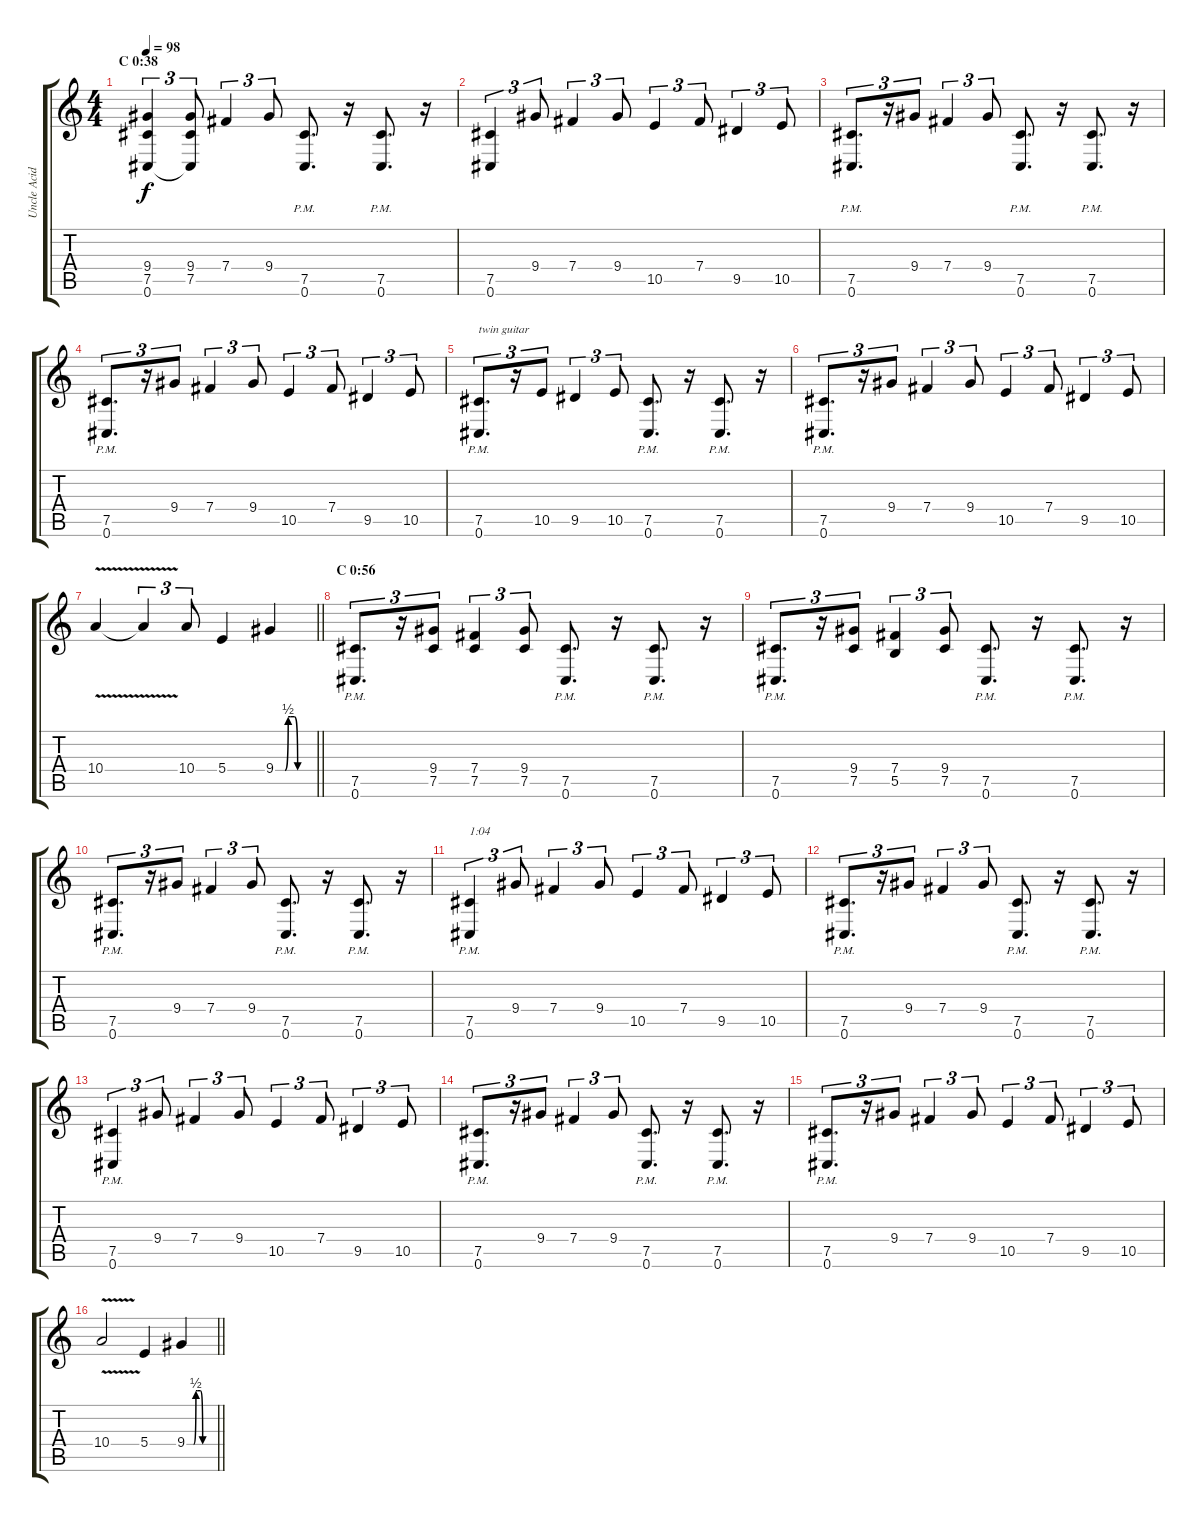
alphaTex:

\track ("Uncle Acid (rhythm guitar) - right" "Uncle Acid") {instrument overdrivenguitar}
\staff {score tabs}
\tuning (Db4 Ab3 E3 B2 Gb2 Db2) {hide}
\ts (4 4)
\section ("" "C 0:38")
\tempo 98
\clef g2
\ks c
(9.4 7.5 0.6).4{tu (3 2) dy f} (9.4 7.5 0.6{t}).8{tu (3 2)} 7.4.4{tu (3 2)} 9.4.8{tu (3 2)} (7.5{pm} 0.6{pm}).8{d} r.16 (7.5{pm} 0.6{pm}).8{d} r.16 |
(7.5 0.6).4{tu (3 2)} 9.4.8{tu (3 2)} 7.4.4{tu (3 2)} 9.4.8{tu (3 2)} 10.5.4{tu (3 2)} 7.4.8{tu (3 2)} 9.5.4{tu (3 2)} 10.5.8{tu (3 2)} |
(7.5{pm} 0.6{pm}).8{d tu (3 2)} r.16{tu (3 2)} 9.4.8{tu (3 2)} 7.4.4{tu (3 2)} 9.4.8{tu (3 2)} (7.5{pm} 0.6{pm}).8{d} r.16 (7.5{pm} 0.6{pm}).8{d} r.16 |
(7.5{pm} 0.6{pm}).8{d tu (3 2)} r.16{tu (3 2)} 9.4.8{tu (3 2)} 7.4.4{tu (3 2)} 9.4.8{tu (3 2)} 10.5.4{tu (3 2)} 7.4.8{tu (3 2)} 9.5.4{tu (3 2)} 10.5.8{tu (3 2)} |
(7.5{pm} 0.6{pm}).8{d tu (3 2) txt "twin guitar"} r.16{tu (3 2)} 10.5.8{tu (3 2)} 9.5.4{tu (3 2)} 10.5.8{tu (3 2)} (7.5{pm} 0.6{pm}).8{d} r.16 (7.5{pm} 0.6{pm}).8{d} r.16 |
(7.5{pm} 0.6{pm}).8{d tu (3 2)} r.16{tu (3 2)} 9.4.8{tu (3 2)} 7.4.4{tu (3 2)} 9.4.8{tu (3 2)} 10.5.4{tu (3 2)} 7.4.8{tu (3 2)} 9.5.4{tu (3 2)} 10.5.8{tu (3 2)} |
\barLineRight lightlight
10.4{v}.4 10.4{t}.4{tu (3 2)} 10.4.8{tu (3 2)} 5.4.4 9.4{be (custom 0 0 10 0 15 0 20 2 24 2 30 2 35 0 60 0)}.4 |
\section ("" "C 0:56")
(7.5{pm} 0.6{pm}).8{d tu (3 2)} r.16{tu (3 2)} (9.4 7.5).8{tu (3 2)} (7.4 7.5).4{tu (3 2)} (9.4 7.5).8{tu (3 2)} (7.5{pm} 0.6{pm}).8{d} r.16 (7.5{pm} 0.6{pm}).8{d} r.16 |
(7.5{pm} 0.6{pm}).8{d tu (3 2)} r.16{tu (3 2)} (9.4 7.5).8{tu (3 2)} (7.4 5.5).4{tu (3 2)} (9.4 7.5).8{tu (3 2)} (7.5{pm} 0.6{pm}).8{d} r.16 (7.5{pm} 0.6{pm}).8{d} r.16 |
(7.5{pm} 0.6{pm}).8{d tu (3 2)} r.16{tu (3 2)} 9.4.8{tu (3 2)} 7.4.4{tu (3 2)} 9.4.8{tu (3 2)} (7.5{pm} 0.6{pm}).8{d} r.16 (7.5{pm} 0.6{pm}).8{d} r.16 |
(7.5{pm} 0.6{pm}).4{tu (3 2) txt "1:04"} 9.4.8{tu (3 2)} 7.4.4{tu (3 2)} 9.4.8{tu (3 2)} 10.5.4{tu (3 2)} 7.4.8{tu (3 2)} 9.5.4{tu (3 2)} 10.5.8{tu (3 2)} |
(7.5{pm} 0.6{pm}).8{d tu (3 2)} r.16{tu (3 2)} 9.4.8{tu (3 2)} 7.4.4{tu (3 2)} 9.4.8{tu (3 2)} (7.5{pm} 0.6{pm}).8{d} r.16 (7.5{pm} 0.6{pm}).8{d} r.16 |
(7.5{pm} 0.6{pm}).4{tu (3 2)} 9.4.8{tu (3 2)} 7.4.4{tu (3 2)} 9.4.8{tu (3 2)} 10.5.4{tu (3 2)} 7.4.8{tu (3 2)} 9.5.4{tu (3 2)} 10.5.8{tu (3 2)} |
(7.5{pm} 0.6{pm}).8{d tu (3 2)} r.16{tu (3 2)} 9.4.8{tu (3 2)} 7.4.4{tu (3 2)} 9.4.8{tu (3 2)} (7.5{pm} 0.6{pm}).8{d} r.16 (7.5{pm} 0.6{pm}).8{d} r.16 |
(7.5{pm} 0.6{pm}).8{d tu (3 2)} r.16{tu (3 2)} 9.4.8{tu (3 2)} 7.4.4{tu (3 2)} 9.4.8{tu (3 2)} 10.5.4{tu (3 2)} 7.4.8{tu (3 2)} 9.5.4{tu (3 2)} 10.5.8{tu (3 2)} |
\barLineRight lightlight
10.4{v}.2 5.4.4 9.4{be (custom 0 0 10 0 15 0 20 2 24 2 30 2 35 0 60 0)}.4
